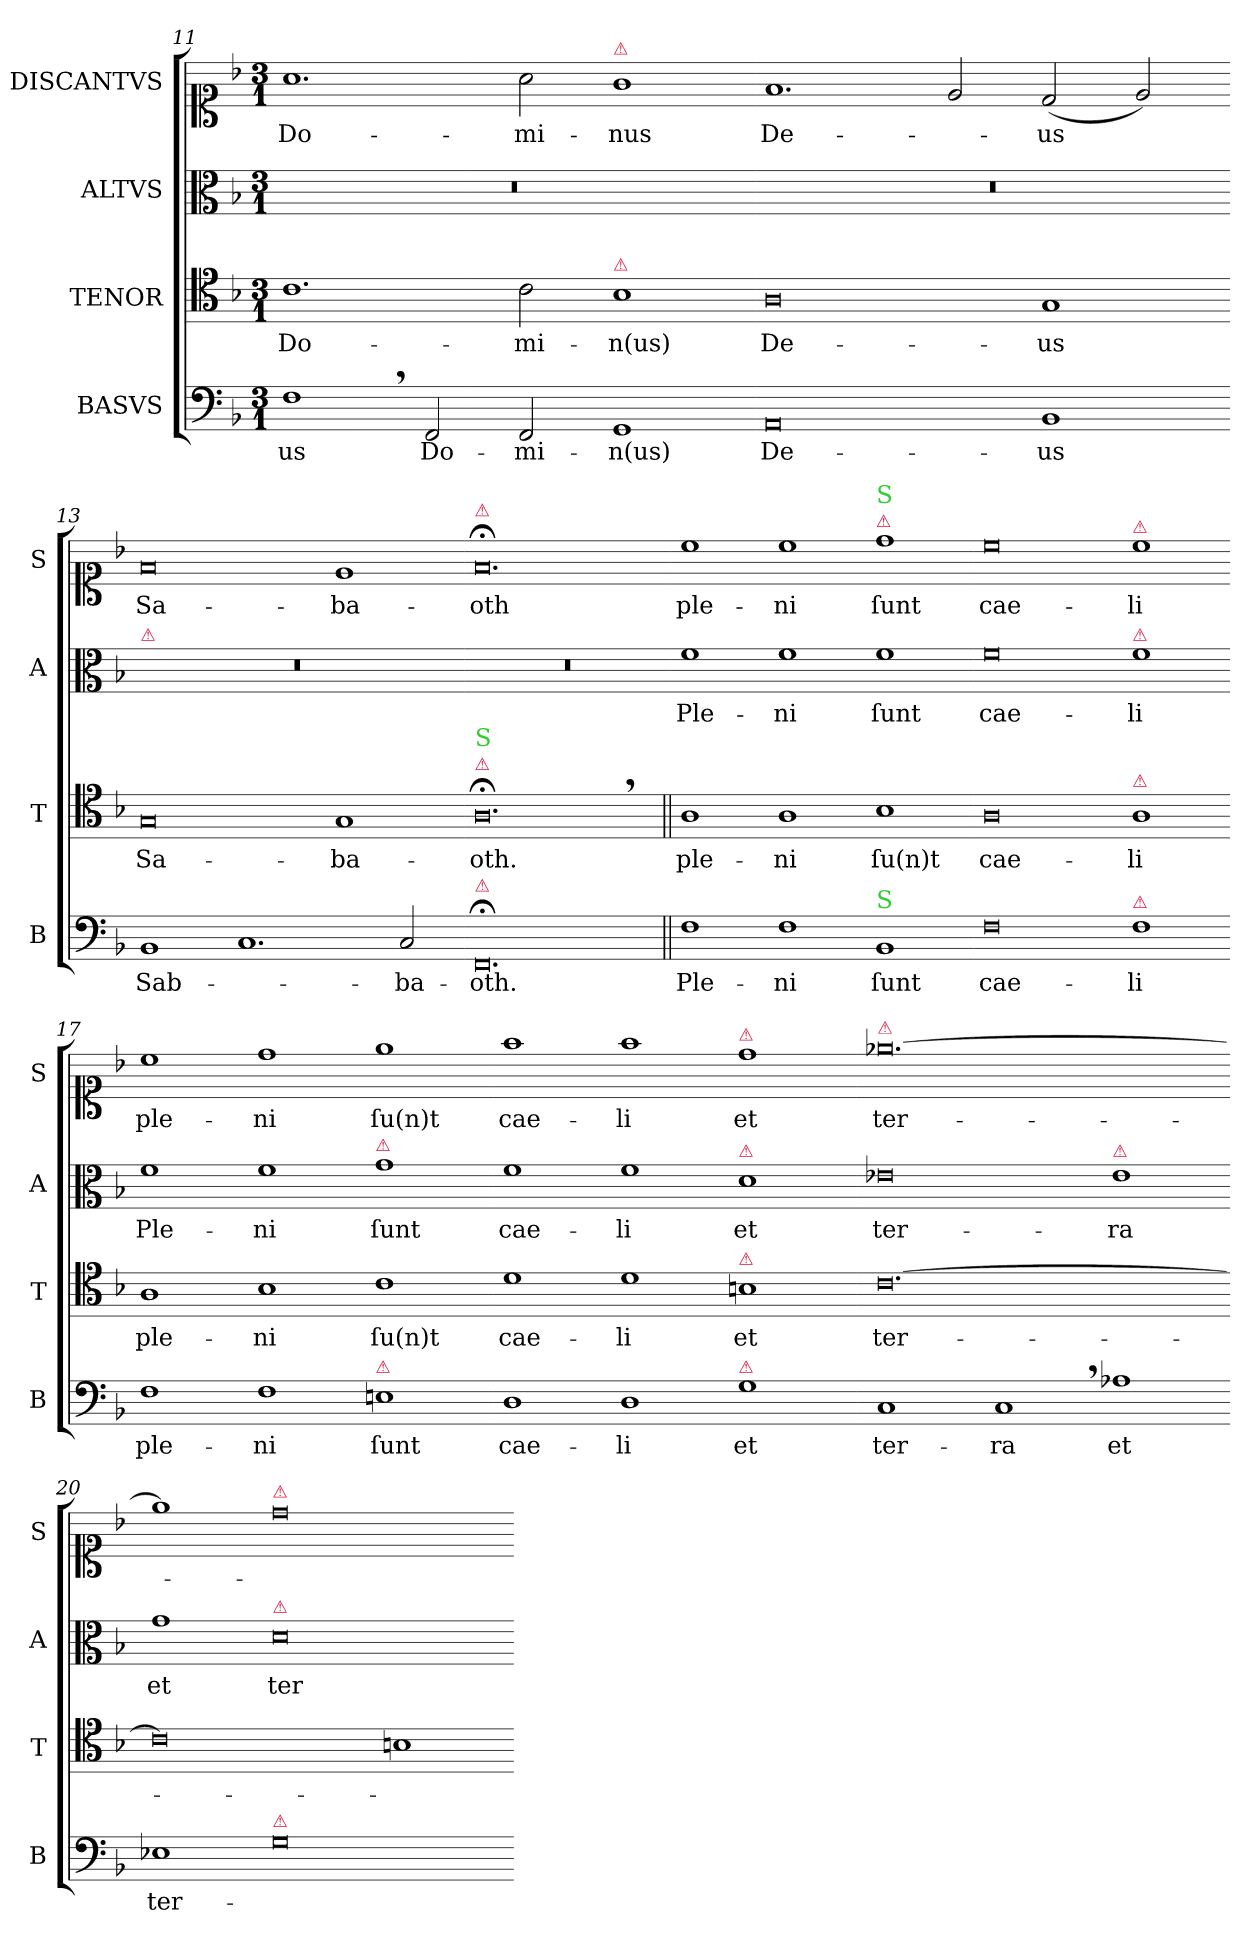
**kern	**text	**kern	**text	**kern	**text	**kern	**text
*part4	*part4	*part3	*part3	*part2	*part2	*part1	*part1
*staff4	*staff4	*staff3	*staff3	*staff2	*staff2	*staff1	*staff1
*I"BASVS	*	*I"TENOR	*	*I"ALTVS	*	*I"DISCANTVS	*
*I'B	*	*I'T	*	*I'A	*	*I'S	*
*clefF4	*	*clefC4	*	*clefC3	*	*clefC1	*
*k[b-]	*	*k[b-]	*	*k[b-]	*	*k[b-]	*
*G:dor	*	*G:dor	*	*G:dor	*	*G:dor	*
*M3/1	*	*M3/1	*	*M3/1	*	*M3/1	*
=11	=11	=11	=11	=11	=11	=11	=11
!	!	!	!LO:LY:i	!	!	!	!LO:LY:i
1F,<\	-us	1.c\	Do-	0.r	.	1.a\	Do-
!	!LO:LY:i	!	!	!	!	!	!
2FF/	Do-	.	.	.	.	.	.
!	!LO:LY:i	!	!LO:LY:i	!	!	!	!LO:LY:i
2FF/	-mi-	2c\	-mi-	.	.	2a\	-mi-
!	!	!	!	!	!	!LO:TX:a:color=crimson:t=⚠	!
!	!	!LO:TX:a:color=crimson:t=⚠	!	!	!	!	!
!	!LO:LY:i	!	!LO:LY:i	!	!	!	!LO:LY:i
1GG/	-n(us)	1B-\	-n(us)	.	.	1g\	-nus
=12-	=12-	=12-	=12-	=12-	=12-	=12-	=12-
!	!LO:LY:i	!	!	!	!	!	!LO:LY:i
0AA/	De-	0A\	De-	0.r	.	1.f/	De-
.	.	.	.	.	.	2e/	.
!	!LO:LY:i	!	!	!	!	!	!LO:LY:i
1BB-/	-us	1G/	-us	.	.	(2d/	-us
.	.	.	.	.	.	2e/)	.
=13-	=13-	=13-	=13-	=13-	=13-	=13-	=13-
!	!	!	!	!LO:TX:a:color=crimson:t=⚠	!	!	!
1BB-/	Sab-	0G/	Sa-	0.r	.	0f/	Sa-
1.C/	.	.	.	.	.	.	.
.	.	1G/	-ba-	.	.	1e/	-ba-
2C/	-ba-	.	.	.	.	.	.
=14-	=14-	=14-	=14-	=14-	=14-	=14-	=14-
!	!	!	!	!	!	!LO:TX:a:color=crimson:t=⚠	!
!	!	!LO:TX:a:color=crimson:t=⚠	!	!	!	!	!
!	!	!LO:TX:a:color=limegreen:t=S	!	!	!	!	!
!LO:TX:a:color=crimson:t=⚠	!	!	!	!	!	!	!
0.FF;</	-oth.	0.A;<,<\	-oth.	0.r	.	0.f;</	-oth
=15||	=15-	=15||	=15-	=15||	=15-	=15-	=15-
1F\	Ple-	1A\	ple-	1f\	Ple-	1cc\	ple-
1F\	-ni	1A\	-ni	1f\	-ni	1cc\	-ni
!	!	!	!	!	!	!LO:TX:a:color=crimson:t=⚠	!
!	!	!	!	!	!	!LO:TX:a:color=limegreen:t=S	!
!LO:TX:a:color=limegreen:t=S	!	!	!	!	!	!	!
1BB-/	ſunt	1B-\	ſu(n)t	1f\	ſunt	1dd\	ſunt
=16-	=16-	=16-	=16-	=16-	=16-	=16-	=16-
0F\	cae-	0A\	cae-	0f\	cae-	0cc\	cae-
!	!	!	!	!	!	!LO:TX:a:color=crimson:t=⚠	!
!	!	!	!	!LO:TX:a:color=crimson:t=⚠	!	!	!
!	!	!LO:TX:a:color=crimson:t=⚠	!	!	!	!	!
!LO:TX:a:color=crimson:t=⚠	!	!	!	!	!	!	!
1F\	-li	1A\	-li	1f\	-li	1cc\	-li
=17-	=17-	=17-	=17-	=17-	=17-	=17-	=17-
!	!	!	!LO:LY:i	!	!LO:LY:i	!	!
1F\	ple-	1A\	ple-	1f\	Ple-	1cc\	ple-
!	!	!	!LO:LY:i	!	!LO:LY:i	!	!
1F\	-ni	1B-\	-ni	1f\	-ni	1dd\	-ni
!	!	!	!	!LO:TX:a:color=crimson:t=⚠	!	!	!
!LO:TX:a:color=crimson:t=⚠	!	!	!	!	!	!	!
!	!	!	!LO:LY:i	!	!LO:LY:i	!	!
1En\	ſunt	1c\	ſu(n)t	1g\	ſunt	1ee\	ſu(n)t
=18-	=18-	=18-	=18-	=18-	=18-	=18-	=18-
!	!	!	!LO:LY:i	!	!LO:LY:i	!	!
1D\	cae-	1d\	cae-	1f\	cae-	1ff\	cae-
!	!	!	!LO:LY:i	!	!LO:LY:i	!	!
1D\	-li	1d\	-li	1f\	-li	1ff\	-li
!	!	!	!	!	!	!LO:TX:a:color=crimson:t=⚠	!
!	!	!	!	!LO:TX:a:color=crimson:t=⚠	!	!	!
!	!	!LO:TX:a:color=crimson:t=⚠	!	!	!	!	!
!LO:TX:a:color=crimson:t=⚠	!	!	!	!	!	!	!
1G\	et	1Bn\	et	1d\	et	1dd\	et
=19-	=19-	=19-	=19-	=19-	=19-	=19-	=19-
!	!	!	!	!	!	!LO:TX:a:color=crimson:t=⚠	!
1C/	ter-	[0.c\	ter-	0e-X\	ter-	[0.ee-X\	ter-
1C,</	-ra	.	.	.	.	.	.
!	!	!	!	!LO:TX:a:color=crimson:t=⚠	!	!	!
1A-X\	et	.	.	1e-\	-ra	.	.
=20-	=20-	=20-	=20-	=20-	=20-	=20-	=20-
!	!	!	!	!	!LO:LY:i	!	!
1E-X\	ter-	0c\]	.	1g\	et	1ee-\]	.
!	!	!	!	!	!	!LO:TX:a:color=crimson:t=⚠	!
!	!	!	!	!LO:TX:a:color=crimson:t=⚠	!	!	!
!LO:TX:a:color=crimson:t=⚠	!	!	!	!	!	!	!
!	!	!	!	!	!LO:LY:i	!	!
0G\	.	.	.	0d\	ter-	0dd\	.
.	.	1Bn\	.	.	.	.	.
=-	=-	=-	=-	=-	=-	=-	=-
*-	*-	*-	*-	*-	*-	*-	*-
